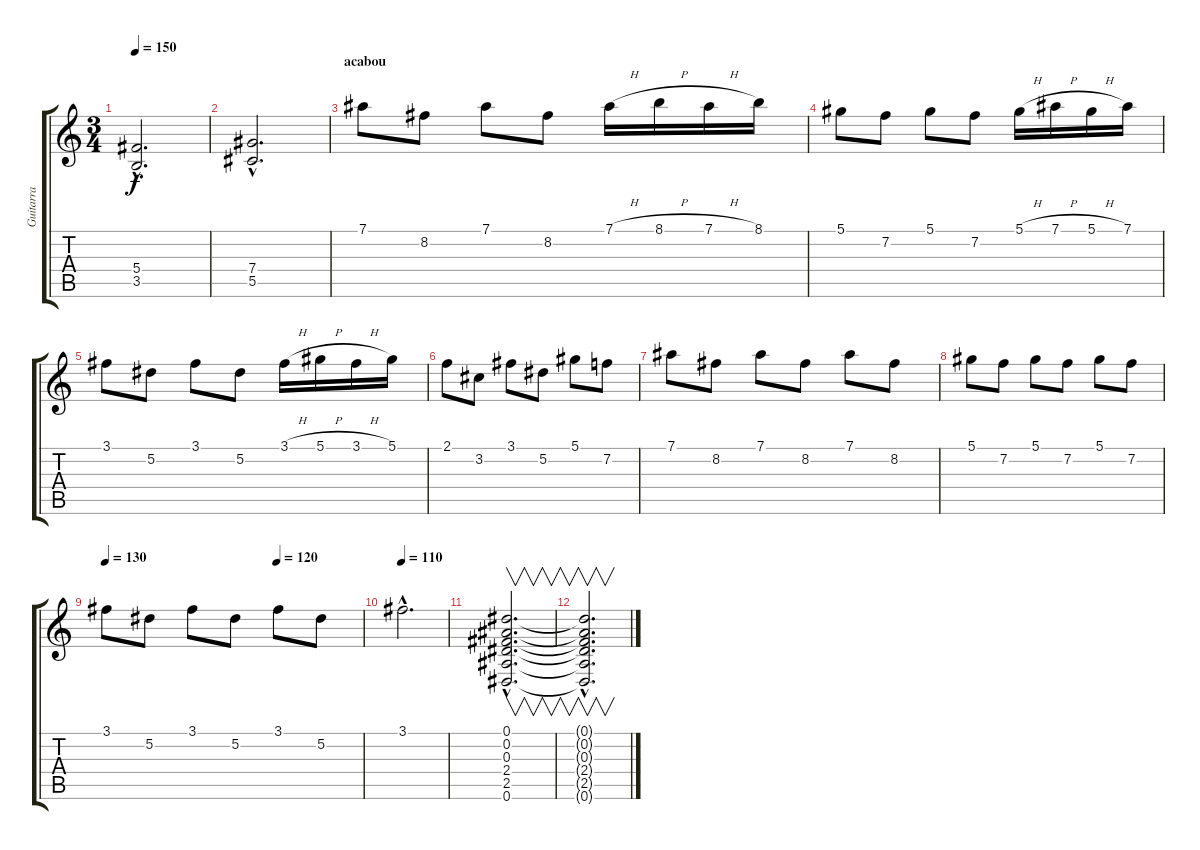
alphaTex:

\track ("Guitarra" "Guitarra") {instrument overdrivenguitar}
\staff {score tabs}
\tuning (Eb4 Bb3 Gb3 Db3 Ab2 Eb2) {hide}
\ts (3 4)
\tempo 150
\clef g2
\ks c
(5.4{hac} 3.5{hac}).2{d dy f} |
(7.4{hac} 5.5{hac}).2{d} |
\section ("" "acabou")
7.1.8 8.2.8 7.1.8 8.2.8 7.1{h}.16 8.1{h}.16 7.1{h}.16 8.1.16 |
5.1.8 7.2.8 5.1.8 7.2.8 5.1{h}.16 7.1{h}.16 5.1{h}.16 7.1.16 |
3.1.8 5.2.8 3.1.8 5.2.8 3.1{h}.16 5.1{h}.16 3.1{h}.16 5.1.16 |
2.1.8 3.2.8 3.1.8 5.2.8 5.1.8 7.2.8 |
7.1.8 8.2.8 7.1.8 8.2.8 7.1.8 8.2.8 |
5.1.8 7.2.8 5.1.8 7.2.8 5.1.8 7.2.8 |
\tempo 130
\tempo (120 0.6666666666666666)
3.1.8 5.2.8 3.1.8 5.2.8 3.1.8 5.2.8 |
\tempo 110
3.1{hac}.2{d} |
(0.1{hac} 0.2{hac} 0.3{hac} 2.4{hac} 2.5{hac} 0.6{hac}).2{v d} |
(0.1{hac t} 0.2{hac t} 0.3{hac t} 2.4{hac t} 2.5{hac t} 0.6{hac t}).2{v d}
